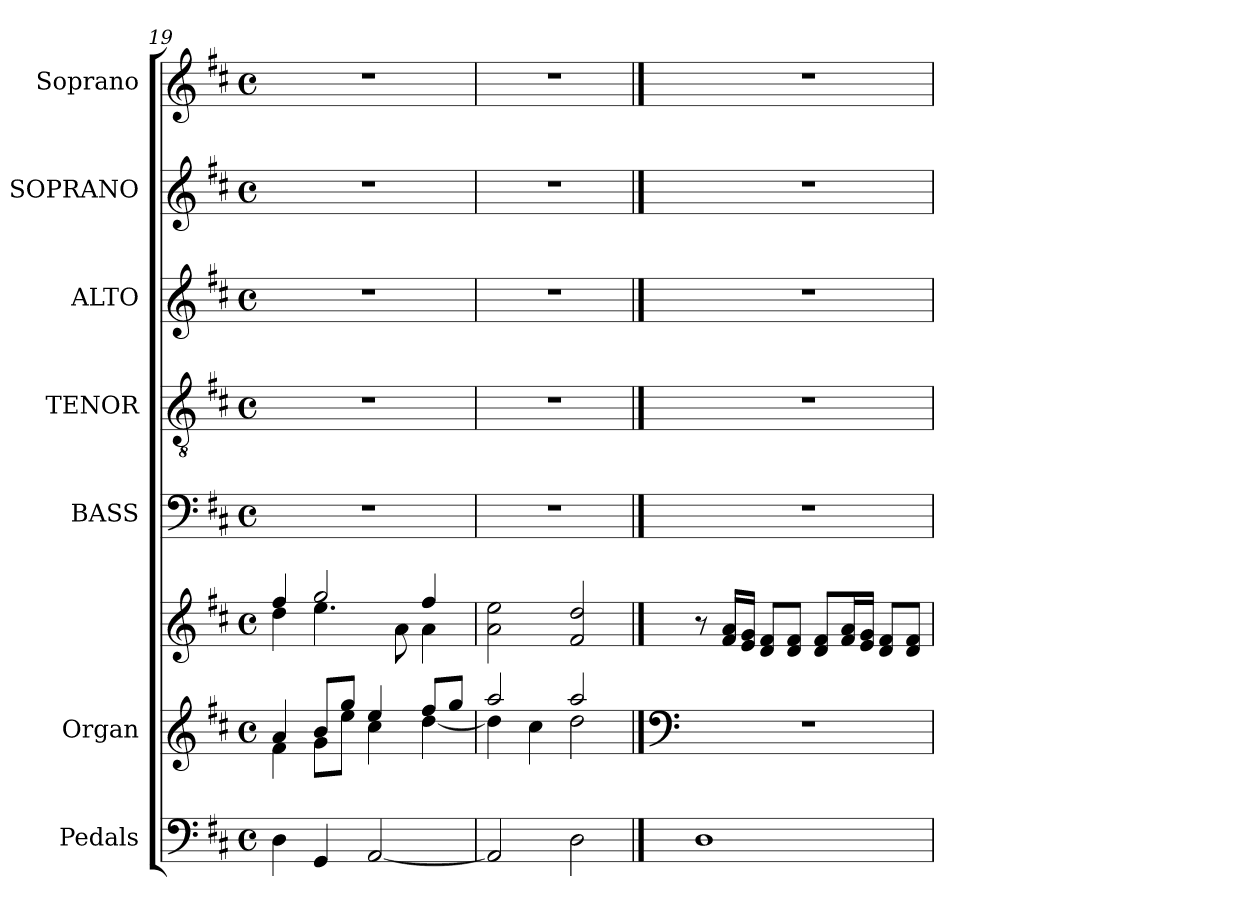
**kern	**kern	**kern	**kern	**kern	**kern	**kern	**kern
*part7	*part6	*part6	*part5	*part4	*part3	*part2	*part1
*staff8	*staff7	*staff6	*staff5	*staff4	*staff3	*staff2	*staff1
*I"Pedals	*I"Organ	*	*I"BASS	*I"TENOR	*I"ALTO	*I"SOPRANO	*I"Soprano
*I'Ped.	*I'Org.	*	*I'B.	*I'T.	*I'A.	*I'S.	*I'S.
*clefF4	*clefG2	*clefG2	*clefF4	*clefGv2	*clefG2	*clefG2	*clefG2
*	*	*	*	*ITrd7c12	*	*	*
*k[f#c#]	*k[f#c#]	*k[f#c#]	*k[f#c#]	*k[f#c#]	*k[f#c#]	*k[f#c#]	*k[f#c#]
*D:	*D:	*D:	*D:	*D:	*D:	*D:	*D:
*M4/4	*M4/4	*M4/4	*M4/4	*M4/4	*M4/4	*M4/4	*M4/4
*met(c)	*met(c)	*met(c)	*met(c)	*met(c)	*met(c)	*met(c)	*met(c)
=19	=19	=19	=19	=19	=19	=19	=19
*	*^	*^	*	*	*	*	*
4Di\	4ai/	4f#i\	4ff#i/	4ddi\	1r	1r	1r	1r	1r
4GGi/	8bi/L	8gi\L	2ggi/	4.eei\	.	.	.	.	.
.	8ggi/J	8eei\J	.	.	.	.	.	.	.
[2AAi/	4eei/	4cc#i\	.	.	.	.	.	.	.
.	.	.	.	8ai\	.	.	.	.	.
.	8ff#i/L	[4ddi\	4ff#i/	4ai\	.	.	.	.	.
.	8ggi/J	.	.	.	.	.	.	.	.
*	*	*	*v	*v	*	*	*	*	*
=20	=20	=20	=20	=20	=20	=20	=20	=20
2AAi/]	2aai/	4ddi\]	2ai\ 2eei	1r	1r	1r	1r	1r
.	.	4cc#i\	.	.	.	.	.	.
2Di\	2aai/	2ddi\	2f#i/ 2ddi	.	.	.	.	.
*	*v	*v	*	*	*	*	*	*
!!LO:PB:g=z
==1	==1	==1	==1	==1	==1	==1	==1
*	*clefF4	*	*	*	*	*	*
1Di	1r	8r	1r	1r	1r	1r	1r
.	.	16f#i/ 16aiLL	.	.	.	.	.
.	.	16ei/ 16giJJ	.	.	.	.	.
.	.	8di/ 8f#iL	.	.	.	.	.
.	.	8di/ 8f#iJ	.	.	.	.	.
.	.	8di/ 8f#iL	.	.	.	.	.
.	.	16f#i/ 16aiL	.	.	.	.	.
.	.	16ei/ 16giJJ	.	.	.	.	.
.	.	8di/ 8f#iL	.	.	.	.	.
.	.	8di/ 8f#iJ	.	.	.	.	.
=	=	=	=	=	=	=	=
*-	*-	*-	*-	*-	*-	*-	*-
